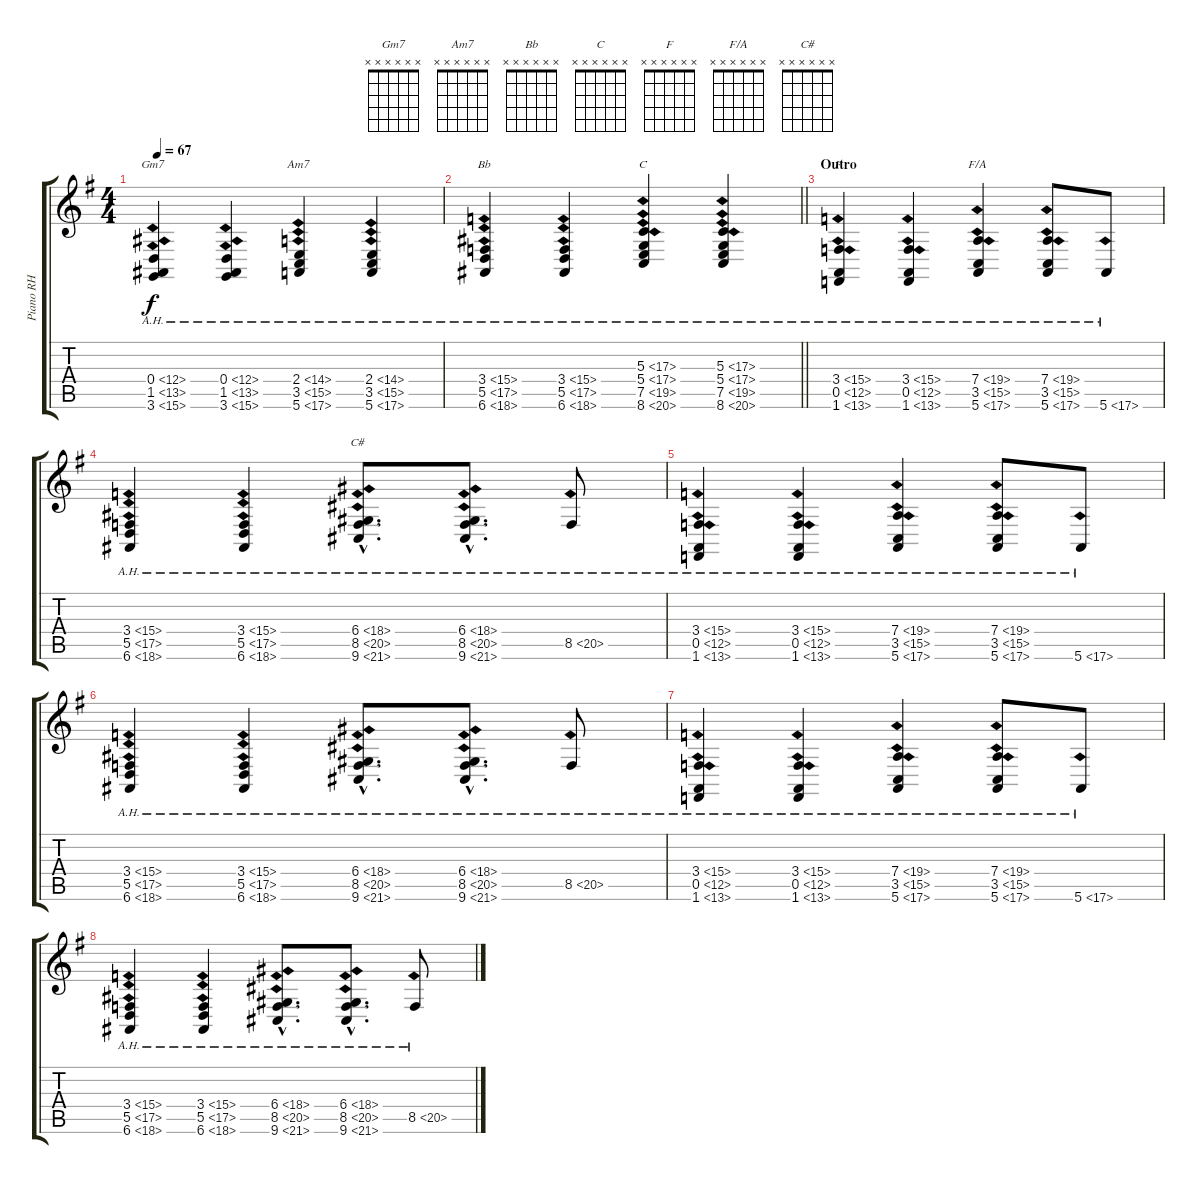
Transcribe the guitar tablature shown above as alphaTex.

\track ("Piano RH" "Piano RH") {instrument acousticgrandpiano}
\staff {score tabs}
\tuning (E4 B3 G3 D3 A2 E2) {hide}
\chord ("Gm7" x x x x x x)
\chord ("Am7" x x x x x x)
\chord ("Bb" x x x x x x)
\chord ("C" x x x x x x)
\chord ("F" x x x x x x)
\chord ("F/A" x x x x x x)
\chord ("C#" x x x x x x)
\ts (4 4)
\tempo 67
\clef g2
\ks g
(0.4{ah 12} 1.5{ah 12} 3.6{ah 12}).4{ch "Gm7" dy f} (0.4{ah 12} 1.5{ah 12} 3.6{ah 12}).4 (2.4{ah 12} 3.5{ah 12} 5.6{ah 12}).4{ch "Am7"} (2.4{ah 12} 3.5{ah 12} 5.6{ah 12}).4 |
\barLineRight lightlight
(3.4{ah 12} 5.5{ah 12} 6.6{ah 12}).4{ch "Bb"} (3.4{ah 12} 5.5{ah 12} 6.6{ah 12}).4 (5.3{ah 12} 5.4{ah 12} 7.5{ah 12} 8.6{ah 12}).4{ch "C"} (5.3{ah 12} 5.4{ah 12} 7.5{ah 12} 8.6{ah 12}).4 |
\section ("" "Outro")
(3.4{ah 12} 0.5{ah 12} 1.6{ah 12}).4{ch "F"} (3.4{ah 12} 0.5{ah 12} 1.6{ah 12}).4 (7.4{ah 12} 3.5{ah 12} 5.6{ah 12}).4{ch "F/A"} (7.4{ah 12} 3.5{ah 12} 5.6{ah 12}).8 5.6{ah 12}.8 |
(3.4{ah 12} 5.5{ah 12} 6.6{ah 12}).4 (3.4{ah 12} 5.5{ah 12} 6.6{ah 12}).4 (6.4{ah 12 hac} 8.5{ah 12 hac} 9.6{ah 12 hac}).8{d ch "C#"} (6.4{ah 12 hac} 8.5{ah 12 hac} 9.6{ah 12 hac}).8{d} 8.5{ah 12}.8 |
(3.4{ah 12} 0.5{ah 12} 1.6{ah 12}).4 (3.4{ah 12} 0.5{ah 12} 1.6{ah 12}).4 (7.4{ah 12} 3.5{ah 12} 5.6{ah 12}).4 (7.4{ah 12} 3.5{ah 12} 5.6{ah 12}).8 5.6{ah 12}.8 |
(3.4{ah 12} 5.5{ah 12} 6.6{ah 12}).4 (3.4{ah 12} 5.5{ah 12} 6.6{ah 12}).4 (6.4{ah 12 hac} 8.5{ah 12 hac} 9.6{ah 12 hac}).8{d} (6.4{ah 12 hac} 8.5{ah 12 hac} 9.6{ah 12 hac}).8{d} 8.5{ah 12}.8 |
(3.4{ah 12} 0.5{ah 12} 1.6{ah 12}).4 (3.4{ah 12} 0.5{ah 12} 1.6{ah 12}).4 (7.4{ah 12} 3.5{ah 12} 5.6{ah 12}).4 (7.4{ah 12} 3.5{ah 12} 5.6{ah 12}).8 5.6{ah 12}.8 |
(3.4{ah 12} 5.5{ah 12} 6.6{ah 12}).4 (3.4{ah 12} 5.5{ah 12} 6.6{ah 12}).4 (6.4{ah 12 hac} 8.5{ah 12 hac} 9.6{ah 12 hac}).8{d} (6.4{ah 12 hac} 8.5{ah 12 hac} 9.6{ah 12 hac}).8{d} 8.5{ah 12}.8
